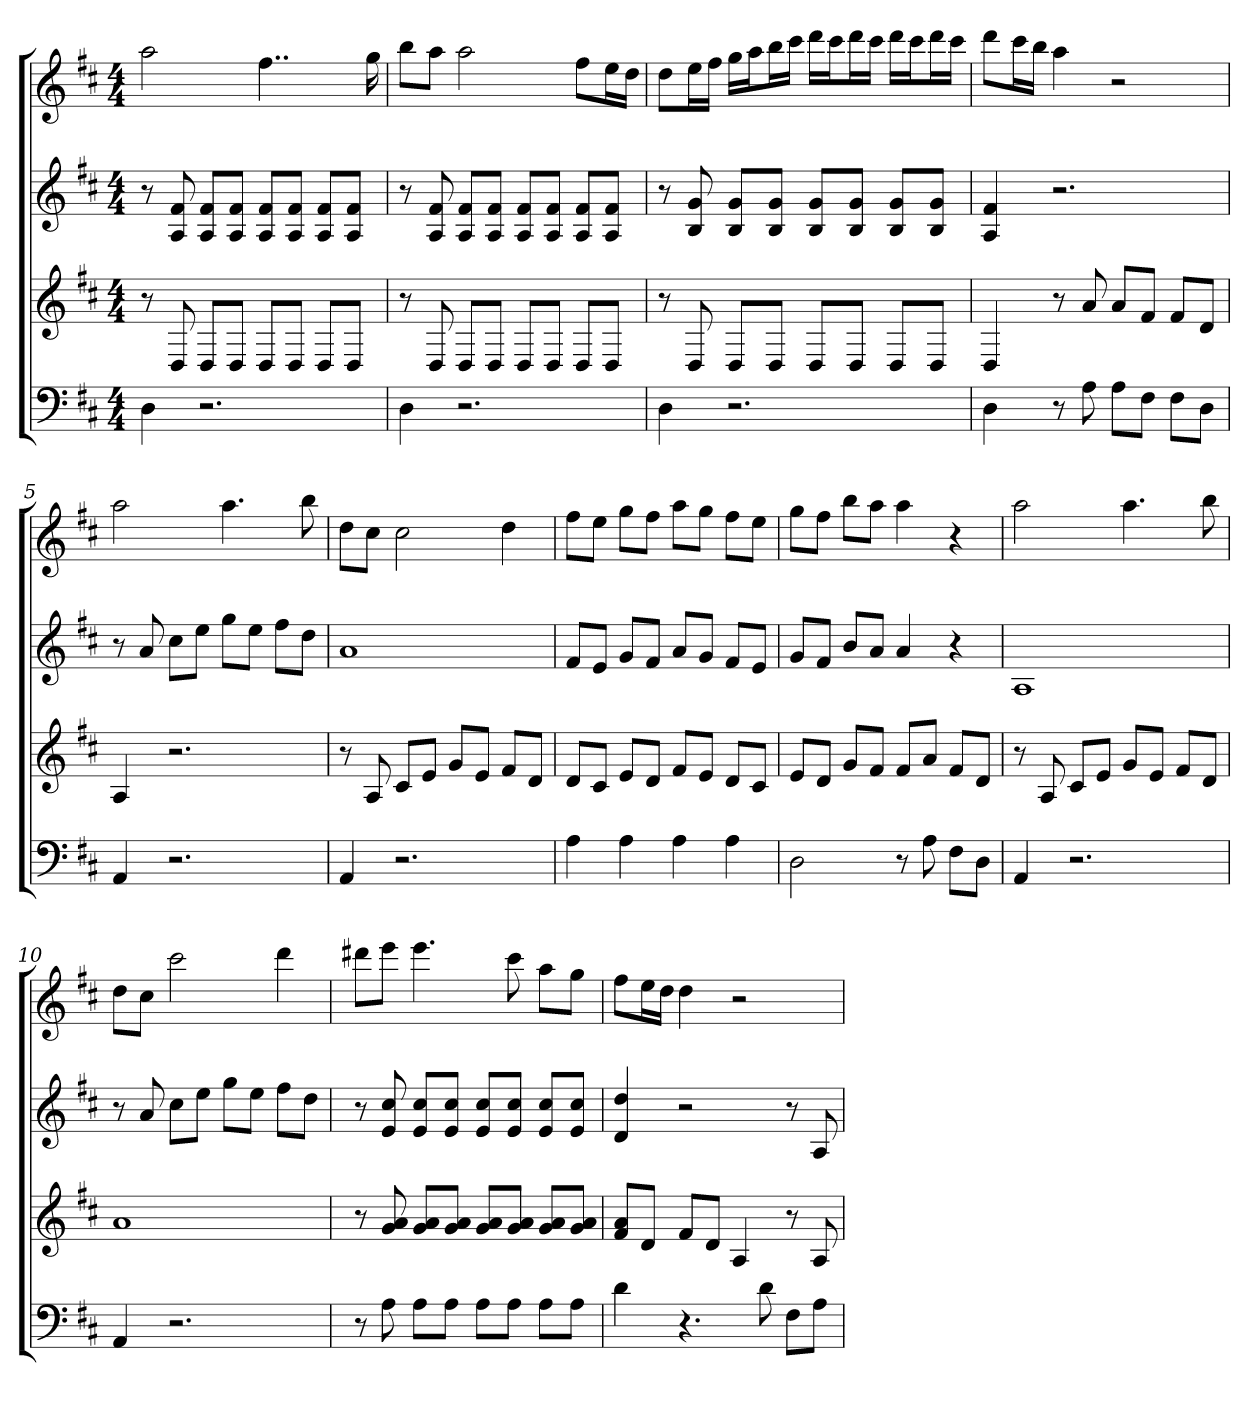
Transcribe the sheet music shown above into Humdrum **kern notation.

**kern	**kern	**kern	**kern
*part4	*part3	*part2	*part1
*staff4	*staff3	*staff2	*staff1
*k[f#c#]	*k[f#c#]	*k[f#c#]	*k[f#c#]
*D:	*D:	*D:	*D:
*M4/4	*M4/4	*M4/4	*M4/4
=1	=1	=1	=1
4D	8r	8r	2aa
.	8D	8A 8f#	.
2.r	8DL	8A 8f#L	.
.	8DJ	8A 8f#J	.
.	8DL	8A 8f#L	4..ff#
.	8DJ	8A 8f#J	.
.	8DL	8A 8f#L	.
.	8DJ	8A 8f#J	.
.	.	.	16gg
=2	=2	=2	=2
4D	8r	8r	8bbL
.	8D	8A 8f#	8aaJ
2.r	8DL	8A 8f#L	2aa
.	8DJ	8A 8f#J	.
.	8DL	8A 8f#L	.
.	8DJ	8A 8f#J	.
.	8DL	8A 8f#L	8ff#L
.	8DJ	8A 8f#J	16eeL
.	.	.	16ddJJ
=3	=3	=3	=3
4D	8r	8r	8ddL
.	8D	8B 8g	16eeL
.	.	.	16ff#JJ
2.r	8DL	8B 8gL	16ggLL
.	.	.	16aaJ
.	8DJ	8B 8gJ	16bbL
.	.	.	16ccc#JJ
.	8DL	8B 8gL	16dddLL
.	.	.	16ccc#J
.	8DJ	8B 8gJ	16dddL
.	.	.	16ccc#JJ
.	8DL	8B 8gL	16dddLL
.	.	.	16ccc#J
.	8DJ	8B 8gJ	16dddL
.	.	.	16ccc#JJ
=4	=4	=4	=4
4D	4D	4A 4f#	8dddL
.	.	.	16ccc#L
.	.	.	16bbJJ
8r	8r	2.r	4aa
8A	8a	.	.
8AL	8aL	.	2r
8F#J	8f#J	.	.
8F#L	8f#L	.	.
8DJ	8dJ	.	.
=5	=5	=5	=5
4AA	4A	8r	2aa
.	.	8a	.
2.r	2.r	8cc#L	.
.	.	8eeJ	.
.	.	8ggL	4.aa
.	.	8eeJ	.
.	.	8ff#L	.
.	.	8ddJ	8bb
=6	=6	=6	=6
4AA	8r	1a	8ddL
.	8A	.	8cc#J
2.r	8c#L	.	2cc#
.	8eJ	.	.
.	8gL	.	.
.	8eJ	.	.
.	8f#L	.	4dd
.	8dJ	.	.
=7	=7	=7	=7
4A	8dL	8f#L	8ff#L
.	8c#J	8eJ	8eeJ
4A	8eL	8gL	8ggL
.	8dJ	8f#J	8ff#J
4A	8f#L	8aL	8aaL
.	8eJ	8gJ	8ggJ
4A	8dL	8f#L	8ff#L
.	8c#J	8eJ	8eeJ
=8	=8	=8	=8
2D	8eL	8gL	8ggL
.	8dJ	8f#J	8ff#J
.	8gL	8bL	8bbL
.	8f#J	8aJ	8aaJ
8r	8f#L	4a	4aa
8A	8aJ	.	.
8F#L	8f#L	4r	4r
8DJ	8dJ	.	.
=9	=9	=9	=9
4AA	8r	1A	2aa
.	8A	.	.
2.r	8c#L	.	.
.	8eJ	.	.
.	8gL	.	4.aa
.	8eJ	.	.
.	8f#L	.	.
.	8dJ	.	8bb
=10	=10	=10	=10
4AA	1a	8r	8ddL
.	.	8a	8cc#J
2.r	.	8cc#L	2ccc#
.	.	8eeJ	.
.	.	8ggL	.
.	.	8eeJ	.
.	.	8ff#L	4ddd
.	.	8ddJ	.
=11	=11	=11	=11
8r	8r	8r	8ddd#XL
8A	8g 8a	8e 8cc#	8eeeJ
8AL	8g 8aL	8e 8cc#L	4.eee
8AJ	8g 8aJ	8e 8cc#J	.
8AL	8g 8aL	8e 8cc#L	.
8AJ	8g 8aJ	8e 8cc#J	8ccc#
8AL	8g 8aL	8e 8cc#L	8aaL
8AJ	8g 8aJ	8e 8cc#J	8ggJ
=12	=12	=12	=12
4d	8f# 8aL	4d 4dd	8ff#L
.	8dJ	.	16eeL
.	.	.	16ddJJ
4.r	8f#L	2r	4dd
.	8dJ	.	.
.	4A	.	2r
8d	.	.	.
8F#L	8r	8r	.
8AJ	8A	8A	.
=	=	=	=
*-	*-	*-	*-
